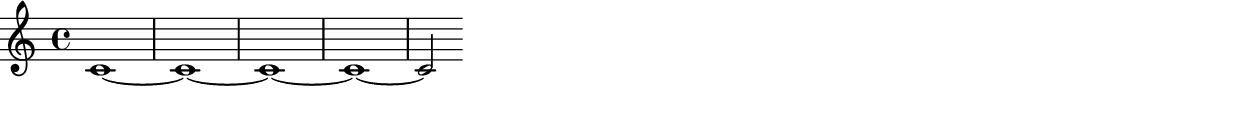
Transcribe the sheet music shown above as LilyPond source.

\include "lilypond-book-preamble.ly"
\paper {
  #(define dump-extents #t)

  indent = 0\mm
  line-width = 210\mm - 2.0 * 0.4\in
  ragged-right = ##t
  force-assignment = #""
  line-width = #(- line-width (* mm  3.000000))
}
\layout {
}
<<
    \new Staff {   \set Staff.instrumentName = "" <c'>1~ <c'>1~ <c'>1~ <c'>1~ <c'>2
               }
>>